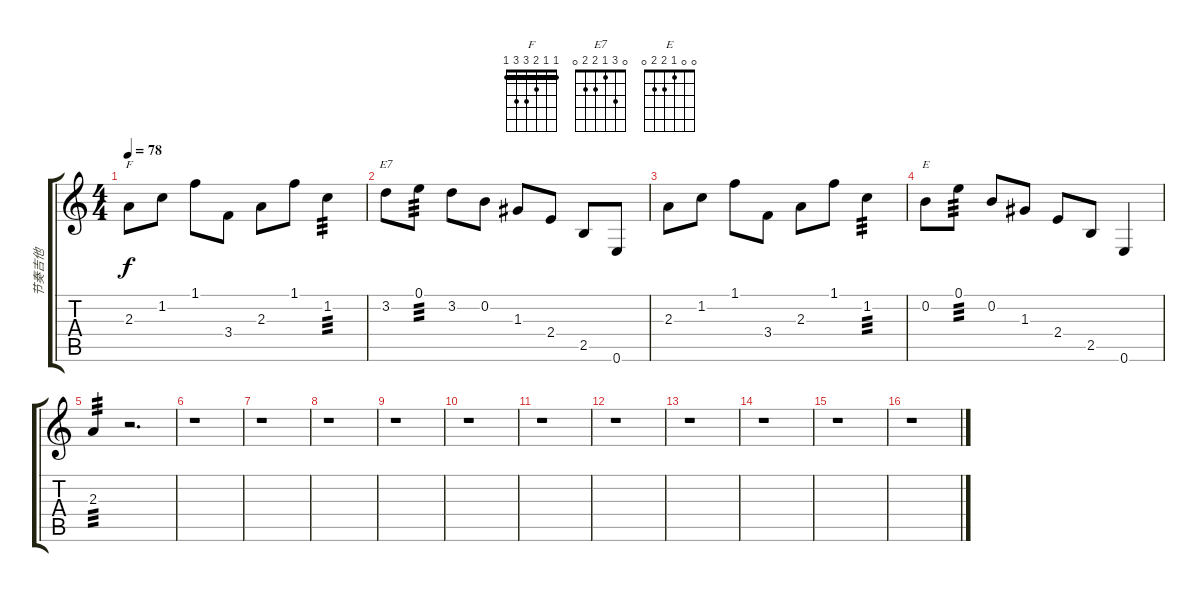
\track ("节奏吉他" "节奏吉他") {instrument acousticguitarsteel}
\staff {score tabs}
\tuning (E4 B3 G3 D3 A2 E2) {hide}
\chord ("F" 1 1 2 3 3 1) {barre 1}
\chord ("E7" 0 3 1 2 2 0)
\chord ("E" 0 0 1 2 2 0)
\ts (4 4)
\tempo 78
\clef g2
\ks c
2.3.8{ch "F" dy f} 1.2.8 1.1.8 3.4.8 2.3.8 1.1.8 1.2.4{tp 3} |
3.2.8{ch "E7"} 0.1.8{tp 3} 3.2.8 0.2.8 1.3.8 2.4.8 2.5.8 0.6.8 |
2.3.8 1.2.8 1.1.8 3.4.8 2.3.8 1.1.8 1.2.4{tp 3} |
0.2.8{ch "E"} 0.1.8{tp 3} 0.2.8 1.3.8 2.4.8 2.5.8 0.6.4 |
2.3.4{tp 3} r.2{d} |
r.1 |
r.1 |
r.1 |
r.1 |
r.1 |
r.1 |
r.1 |
r.1 |
r.1 |
r.1 |
r.1
